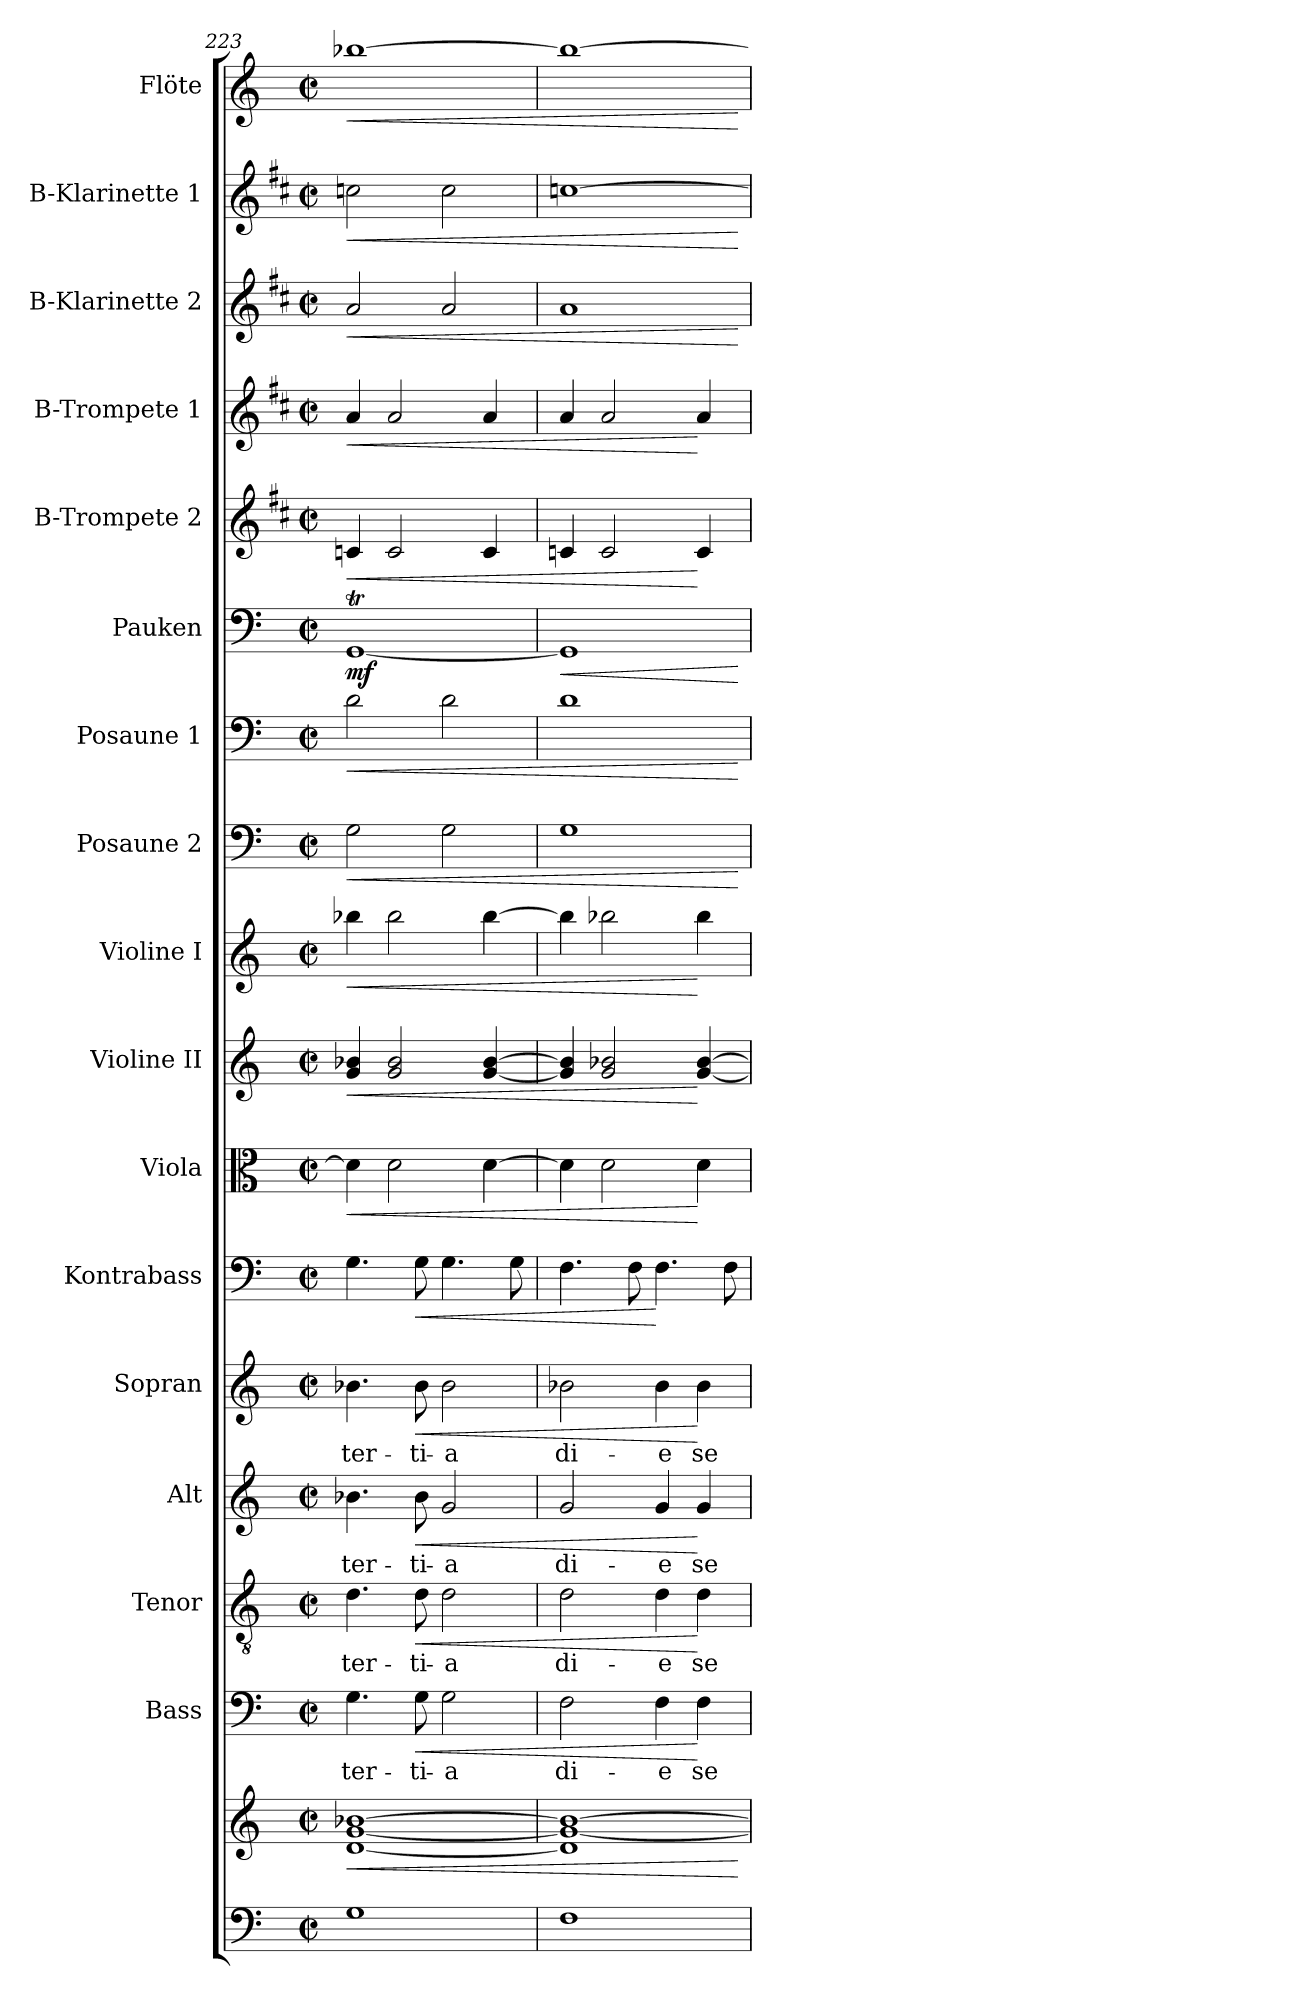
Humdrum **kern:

**kern	**kern	**dynam	**kern	**text	**dynam	**kern	**text	**dynam	**kern	**text	**dynam	**kern	**text	**dynam	**kern	**dynam	**kern	**dynam	**kern	**dynam	**kern	**dynam	**kern	**dynam	**kern	**dynam	**kern	**dynam	**kern	**dynam	**kern	**dynam	**kern	**dynam	**kern	**dynam	**kern	**dynam
*part17	*part17	*part17	*part16	*part16	*part16	*part15	*part15	*part15	*part14	*part14	*part14	*part13	*part13	*part13	*part12	*part12	*part11	*part11	*part10	*part10	*part9	*part9	*part8	*part8	*part7	*part7	*part6	*part6	*part5	*part5	*part4	*part4	*part3	*part3	*part2	*part2	*part1	*part1
*staff18	*staff17	*staff17/18	*staff16	*staff16	*staff16	*staff15	*staff15	*staff15	*staff14	*staff14	*staff14	*staff13	*staff13	*staff13	*staff12	*staff12	*staff11	*staff11	*staff10	*staff10	*staff9	*staff9	*staff8	*staff8	*staff7	*staff7	*staff6	*staff6	*staff5	*staff5	*staff4	*staff4	*staff3	*staff3	*staff2	*staff2	*staff1	*staff1
*	*	*	*I"Bass	*	*	*I"Tenor	*	*	*I"Alt	*	*	*I"Sopran	*	*	*I"Kontrabass	*	*I"Viola	*	*I"Violine II	*	*I"Violine I	*	*I"Posaune 2	*	*I"Posaune 1	*	*I"Pauken	*	*I"B-Trompete 2	*	*I"B-Trompete 1	*	*I"B-Klarinette 2	*	*I"B-Klarinette 1	*	*I"Flöte	*
*	*	*	*I'B.	*	*	*I'T.	*	*	*I'A.	*	*	*I'S.	*	*	*I'Kb.	*	*I'Vla.	*	*I'Vl. II	*	*I'Vl. I	*	*I'Pos. 2	*	*I'Pos. 1	*	*I'Pk.	*	*I'B Trp. 2	*	*I'B Trp. 1	*	*I'B Kl. 2	*	*I'B Kl. 1	*	*I'Fl.	*
*clefF4	*clefG2	*	*clefF4	*	*	*clefGv2	*	*	*clefG2	*	*	*clefG2	*	*	*clefF4	*	*clefC3	*	*clefG2	*	*clefG2	*	*clefF4	*	*clefF4	*	*clefF4	*	*clefG2	*	*clefG2	*	*clefG2	*	*clefG2	*	*clefG2	*
*	*	*	*	*	*	*	*	*	*	*	*	*	*	*	*ITrd7c12	*	*	*	*	*	*	*	*	*	*	*	*	*	*ITrd1c2	*	*ITrd1c2	*	*ITrd1c2	*	*ITrd1c2	*	*	*
*k[]	*k[]	*	*k[]	*	*	*k[]	*	*	*k[]	*	*	*k[]	*	*	*k[]	*	*k[]	*	*k[]	*	*k[]	*	*k[]	*	*k[]	*	*k[]	*	*k[]	*	*k[]	*	*k[]	*	*k[]	*	*k[]	*
*C:	*C:	*	*C:	*	*	*C:	*	*	*C:	*	*	*C:	*	*	*C:	*	*C:	*	*C:	*	*C:	*	*C:	*	*C:	*	*C:	*	*C:	*	*C:	*	*C:	*	*C:	*	*C:	*
*M2/2	*M2/2	*	*M2/2	*	*	*M2/2	*	*	*M2/2	*	*	*M2/2	*	*	*M2/2	*	*M2/2	*	*M2/2	*	*M2/2	*	*M2/2	*	*M2/2	*	*M2/2	*	*M2/2	*	*M2/2	*	*M2/2	*	*M2/2	*	*M2/2	*
*met(c|)	*met(c|)	*	*met(c|)	*	*	*met(c|)	*	*	*met(c|)	*	*	*met(c|)	*	*	*met(c|)	*	*met(c|)	*	*met(c|)	*	*met(c|)	*	*met(c|)	*	*met(c|)	*	*met(c|)	*	*met(c|)	*	*met(c|)	*	*met(c|)	*	*met(c|)	*	*met(c|)	*
=223	=223	=223	=223	=223	=223	=223	=223	=223	=223	=223	=223	=223	=223	=223	=223	=223	=223	=223	=223	=223	=223	=223	=223	=223	=223	=223	=223	=223	=223	=223	=223	=223	=223	=223	=223	=223	=223	=223
!	!	!LO:HP:b	!	!LO:LY:b	!	!	!LO:LY:b	!	!	!LO:LY:b	!	!	!LO:LY:b	!	!	!	!	!LO:HP:b	!	!LO:HP:b	!	!LO:HP:b	!	!LO:HP:b	!	!LO:HP:b	!	!LO:DY:b	!	!LO:HP:b	!	!LO:HP:b	!	!LO:HP:b	!	!LO:HP:b	!	!LO:HP:b
*	*^	*	*	*	*	*	*	*	*	*	*	*	*	*	*	*	*	*	*	*	*	*	*	*	*	*	*	*	*	*	*	*	*	*	*	*	*	*
1G	[>1b-X	[<1d [<1g	<	4.G\	ter-	.	4.d\	ter-	.	4.b-X\	ter-	.	4.b-X\	ter-	.	4.GG\	.	4d\]	<	4g/ 4b-X/	<	4bb-X\	<	2G\	<	2d\	<	[1GGT	mf	4B-X/	<	4g/	<	2g/	<	2b-X\	<	[1bb-X	<
.	.	.	.	.	.	.	.	.	.	.	.	.	.	.	.	.	.	2d\	.	2g/ 2b-/	.	2bb-\	.	.	.	.	.	.	.	2B-/	.	2g/	.	.	.	.	.	.	.
!	!	!	!	!	!LO:LY:b	!LO:HP:b	!	!LO:LY:b	!LO:HP:b	!	!LO:LY:b	!LO:HP:b	!	!LO:LY:b	!LO:HP:b	!	!LO:HP:b	!	!	!	!	!	!	!	!	!	!	!	!	!	!	!	!	!	!	!	!	!	!
.	.	.	.	8G\	-ti-	<	8d\	-ti-	<	8b-\	-ti-	<	8b-\	-ti-	<	8GG\	<	.	.	.	.	.	.	.	.	.	.	.	.	.	.	.	.	.	.	.	.	.	.
!	!	!	!	!	!LO:LY:b	!	!	!LO:LY:b	!	!	!LO:LY:b	!	!	!LO:LY:b	!	!	!	!	!	!	!	!	!	!	!	!	!	!	!	!	!	!	!	!	!	!	!	!	!
.	.	.	.	2G\	-a	.	2d\	-a	.	2g/	-a	.	2b-\	-a	.	4.GG\	.	.	.	.	.	.	.	2G\	.	2d\	.	.	.	.	.	.	.	2g/	.	2b-\	.	.	.
.	.	.	.	.	.	.	.	.	.	.	.	.	.	.	.	.	.	[4d\	.	[4g/ [4b-/	.	[4bb-\	.	.	.	.	.	.	.	4B-/	.	4g/	.	.	.	.	.	.	.
.	.	.	.	.	.	.	.	.	.	.	.	.	.	.	.	8GG\	.	.	.	.	.	.	.	.	.	.	.	.	.	.	.	.	.	.	.	.	.	.	.
=224	=224	=224	=224	=224	=224	=224	=224	=224	=224	=224	=224	=224	=224	=224	=224	=224	=224	=224	=224	=224	=224	=224	=224	=224	=224	=224	=224	=224	=224	=224	=224	=224	=224	=224	=224	=224	=224	=224	=224
!	!	!	!	!	!LO:LY:b	!	!	!LO:LY:b	!	!	!LO:LY:b	!	!	!LO:LY:b	!	!	!	!	!	!	!	!	!	!	!	!	!	!	!LO:HP:b	!	!	!	!	!	!	!	!	!	!
1F	1b-_	1d] 1g_	.	2F\	di-	.	2d\	di-	.	2g/	di-	.	2b-X\	di-	.	4.FF\	.	4d\]	.	4g/] 4b-/]	.	4bb-\]	.	1G	.	1d	.	1GGTTT]	<	4B-X/	.	4g/	.	1g	.	[1b-X	.	1bb-_	.
.	.	.	.	.	.	.	.	.	.	.	.	.	.	.	.	.	.	2d\	.	2g/ 2b-X/	.	2bb-X\	.	.	.	.	.	.	.	2B-/	.	2g/	.	.	.	.	.	.	.
.	.	.	.	.	.	.	.	.	.	.	.	.	.	.	.	8FF\	.	.	.	.	.	.	.	.	.	.	.	.	.	.	.	.	.	.	.	.	.	.	.
!	!	!	!	!	!LO:LY:b	!	!	!LO:LY:b	!	!	!LO:LY:b	!	!	!LO:LY:b	!	!	!	!	!	!	!	!	!	!	!	!	!	!	!	!	!	!	!	!	!	!	!	!	!
.	.	.	.	4F\	-e	.	4d\	-e	.	4g/	-e	.	4b-\	-e	.	4.FF\	[	.	.	.	.	.	.	.	.	.	.	.	.	.	.	.	.	.	.	.	.	.	.
!	!	!	!	!	!LO:LY:b	!	!	!LO:LY:b	!	!	!LO:LY:b	!	!	!LO:LY:b	!	!	!	!	!	!	!	!	!	!	!	!	!	!	!	!	!	!	!	!	!	!	!	!	!
.	.	.	.	4F\	se-	[	4d\	se-	[	4g/	se-	[	4b-\	se-	[	.	.	4d\	[	[4g/ [4b-/	[	4bb-\	[	.	.	.	.	.	.	4B-/	[	4g/	[	.	.	.	.	.	.
.	.	.	.	.	.	.	.	.	.	.	.	.	.	.	.	8FF\	.	.	.	.	.	.	.	.	.	.	.	.	.	.	.	.	.	.	.	.	.	.	.
*	*v	*v	*	*	*	*	*	*	*	*	*	*	*	*	*	*	*	*	*	*	*	*	*	*	*	*	*	*	*	*	*	*	*	*	*	*	*	*	*
.	.	[	.	.	.	.	.	.	.	.	.	.	.	.	.	.	.	.	.	.	.	.	.	[	.	[	.	[	.	.	.	.	.	[	.	[	.	[
=	=	=	=	=	=	=	=	=	=	=	=	=	=	=	=	=	=	=	=	=	=	=	=	=	=	=	=	=	=	=	=	=	=	=	=	=	=	=
*-	*-	*-	*-	*-	*-	*-	*-	*-	*-	*-	*-	*-	*-	*-	*-	*-	*-	*-	*-	*-	*-	*-	*-	*-	*-	*-	*-	*-	*-	*-	*-	*-	*-	*-	*-	*-	*-	*-
